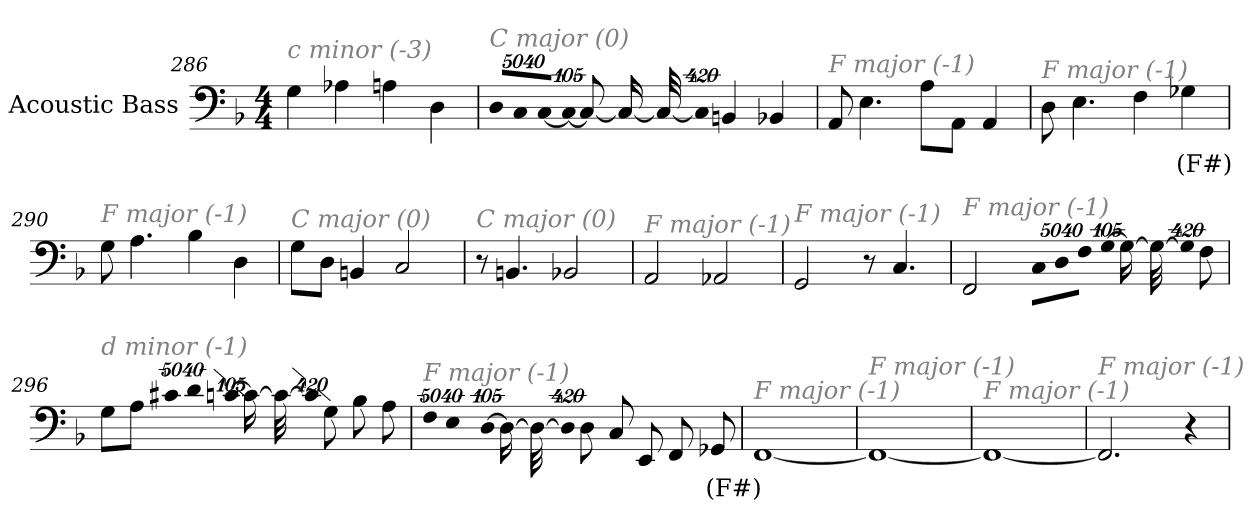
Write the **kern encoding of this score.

**kern	**text
*part1	*part1
*staff1	*staff1
*I"Acoustic Bass	*
*clefF4	*
*ITrd7c12	*
*k[b-]	*
*F:	*
*M4/4	*
=286	=286
!LO:TX:i:color=#808080:t=c minor (-3)	!
4GG	.
4AA-X	.
4AAn	.
4DD	.
=287	=287
!LO:TX:i:color=#808080:t=C major (0)	!
!LO:N:vis=8	!
40320%3347DDL	.
!LO:N:vis=8	!
40320%3347CC	.
!LO:N:vis=8	!
[40320%3347CCJ	.
!LO:N:vis=1024	!
13440%13CC_	.
8CC_	.
16CC_	.
32CC_	.
!LO:N:vis=1024%31	!
13440%407CC]	.
4BBBn	.
4BBB-X	.
=288	=288
!LO:TX:i:color=#808080:t=F major (-1)	!
8AAA	.
4.EE	.
8AAL	.
8AAAJ	.
4AAA	.
=289	=289
!LO:TX:i:color=#808080:t=F major (-1)	!
8DD	.
4.EE	.
4FF	.
4GG-Xi	(F#)
=290	=290
!LO:TX:i:color=#808080:t=F major (-1)	!
8GG	.
4.AA	.
4BB-	.
4DD	.
=291	=291
!LO:TX:i:color=#808080:t=C major (0)	!
8GGL	.
8DDJ	.
4BBBn	.
2CC	.
=292	=292
!LO:TX:i:color=#808080:t=C major (0)	!
8r	.
4.BBBn	.
2BBB-X	.
=293	=293
!LO:TX:i:color=#808080:t=F major (-1)	!
2AAA	.
2AAA-X	.
=294	=294
!LO:TX:i:color=#808080:t=F major (-1)	!
2GGG	.
8r	.
4.CC	.
=295	=295
!LO:TX:i:color=#808080:t=F major (-1)	!
2FFF	.
!LO:N:vis=8	!
40320%3347CCL	.
!LO:N:vis=8	!
40320%3347DD	.
!LO:N:vis=8	!
40320%3347FFJ	.
!LO:N:vis=1024	!
[13440%13GGL	.
16GGL_	.
32GGL_	.
!LO:N:vis=1024%31	!
13440%407GGL]	.
8FFJ	.
=296	=296
!LO:TX:i:color=#808080:t=d minor (-1)	!
8GGL	.
8AAJ	.
!LO:N:vis=8	!
40320%3347C#X	.
!LO:N:vis=4	!
20160%3347D	.
!LO:N:vis=1024	!
[13440%13CnL	.
16CL_	.
32CL_	.
!LO:N:vis=1024%31	!
13440%407CL]	.
8GG	.
8BB-	.
8AAJ	.
=297	=297
!LO:TX:i:color=#808080:t=F major (-1)	!
!LO:N:vis=8	!
40320%3347FF	.
!LO:N:vis=4	!
20160%3347EE	.
!LO:N:vis=1024	!
[13440%13DDL	.
16DDL_	.
32DDL_	.
!LO:N:vis=1024%31	!
13440%407DDL]	.
8DDJ	.
8CCL	.
8EEE	.
8FFF	.
8GGG-XiJ	(F#)
=298	=298
!LO:TX:i:color=#808080:t=F major (-1)	!
[1FFF	.
=299	=299
!LO:TX:i:color=#808080:t=F major (-1)	!
1FFF_	.
=300	=300
!LO:TX:i:color=#808080:t=F major (-1)	!
1FFF_	.
=301	=301
!LO:TX:i:color=#808080:t=F major (-1)	!
2.FFF]	.
4r	.
=	=
*-	*-
